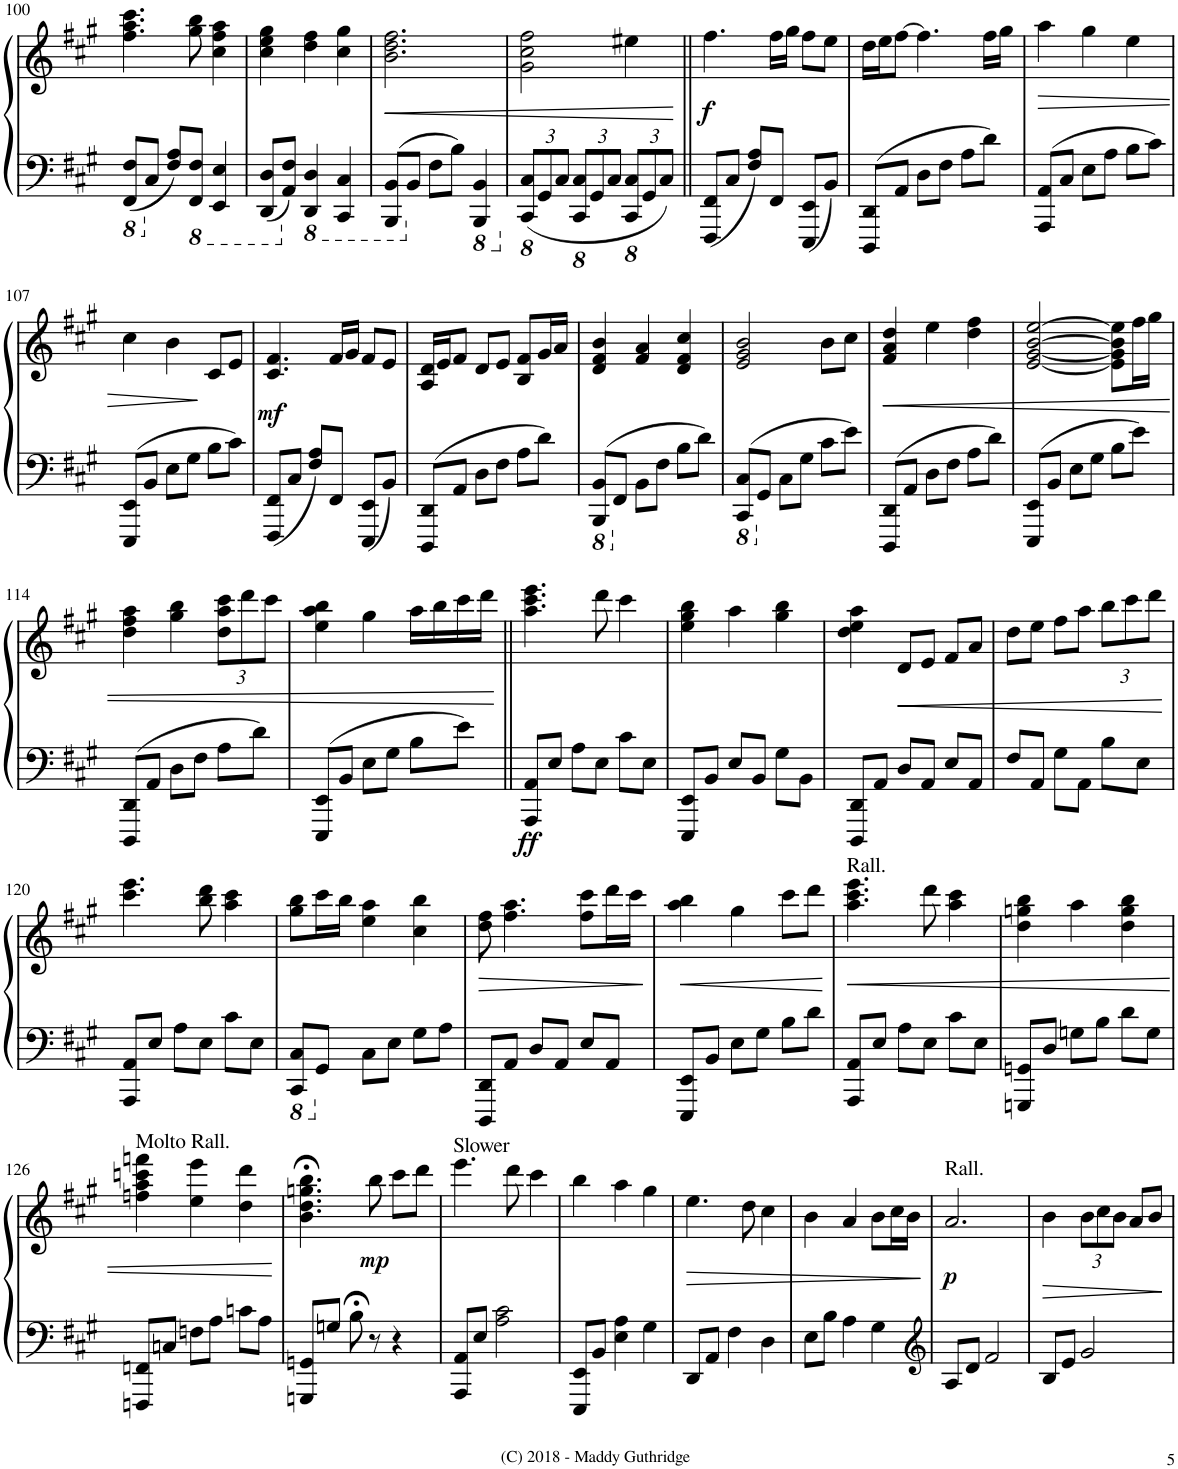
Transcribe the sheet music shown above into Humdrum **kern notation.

**kern	**kern	**dynam
*part1	*part1	*part1
*staff2	*staff1	*staff1/2
*I"Piano	*	*
*I'Pno.	*	*
!!LO:PB:g=z
*clefF4	*clefG2	*
*k[f#c#g#]	*k[f#c#g#]	*
*M3/4	*M3/4	*
*8ba	*	*
=100	=100	=100
8FFF#/ 8FF#/L	4.ff#\ 4.aa\ 4.ccc#\	.
*X8ba	*	*
8C#/J	.	.
8F#/ 8A/L	.	.
*8ba	*	*
8FFF#/ 8FF#/J	8gg#\ 8bb\	.
4EEE/ 4EE/	4cc#\ 4ff#\ 4aa\	.
=101	=101	=101
8DDD/ 8DD/L	4cc#\ 4ee\ 4gg#\	.
*X8ba	*	*
8AA/ 8F#/J	.	.
*8ba	*	*
4DDD/ 4DD/	4dd\ 4ff#\	.
4CCC#/ 4CC#/	4cc#\ 4gg#\	.
=102	=102	=102
!	!	!LO:HP:b
8BBBB/ 8BBB/L	2.b\ 2.dd\ 2.ff#\	<
*X8ba	*	*
8BB/J	.	.
8F#\L	.	.
8B\J	.	.
*8ba	*	*
4BBBB/ 4BBB/	.	.
=103	=103	=103
*X8ba	*	*
*8ba	*	*
*Xbrackettup	*	*
12CCC#/ 12CC#/L	2g#\ 2cc#\ 2ff#\	.
*X8ba	*	*
12GG#/	.	.
12C#/J	.	.
*8ba	*	*
12CCC#/ 12CC#/L	.	.
*X8ba	*	*
12GG#/	.	.
12C#/J	.	.
*8ba	*	*
12CCC#/ 12CC#/L	4ee#X\	.
*X8ba	*	*
12GG#/	.	.
12C#/J	.	.
.	.	[
=104||	=104||	=104||
!	!	!LO:DY:b
8FFF#/ 8FF#/L	4.ff#\	f
8C#/J	.	.
8F#/ 8A/L	.	.
8FF#/J	16ff#\LL	.
.	16gg#\JJ	.
8EEE/ 8EE/L	8ff#\L	.
8BB/J	8ee\J	.
=105	=105	=105
8DDD/ 8DD/L	16dd\LL	.
.	16ee\J	.
8AA/J	[8ff#\J	.
8D\L	4.ff#\]	.
8F#\J	.	.
8A\L	.	.
8d\J	16ff#\LL	.
.	16gg#\JJ	.
=106	=106	=106
!	!	!LO:HP:b
8AAA/ 8AA/L	4aa\	>
8C#/J	.	.
8E\L	4gg#\	.
8A\J	.	.
8B\L	4ee\	.
8c#\J	.	.
!!LO:LB:g=z
=107	=107	=107
8EEE/ 8EE/L	4cc#\	.
8BB/J	.	.
8E\L	4b\	.
8G#\J	.	.
8B\L	8c#/L	]
8c#\J	8e/J	.
=108	=108	=108
!	!	!LO:DY:b
8FFF#/ 8FF#/L	4.c#/ 4.f#/	mf
8C#/J	.	.
8F#/ 8A/L	.	.
8FF#/J	16f#/LL	.
.	16g#/JJ	.
8EEE/ 8EE/L	8f#/L	.
8BB/J	8e/J	.
=109	=109	=109
8DDD/ 8DD/L	16A/ 16d/LL	.
.	16e/J	.
8AA/J	8f#/J	.
8D\L	8d/L	.
8F#\J	8e/J	.
8A\L	8B/ 8f#/L	.
8d\J	16g#/L	.
.	16a/JJ	.
=110	=110	=110
*8ba	*	*
8BBBB/ 8BBB/L	4d/ 4f#/ 4b/	.
*X8ba	*	*
8FF#/J	.	.
8BB\L	4f#/ 4a/	.
8F#\J	.	.
8B\L	4d/ 4f#/ 4cc#/	.
8d\J	.	.
=111	=111	=111
*8ba	*	*
8CCC#/ 8CC#/L	2e/ 2g#/ 2b/	.
*X8ba	*	*
8GG#/J	.	.
8C#\L	.	.
8G#\J	.	.
8c#\L	8b\L	.
8e\J	8cc#\J	.
=112	=112	=112
!	!	!LO:HP:b
8DDD/ 8DD/L	4f#/ 4a/ 4dd/	<
8AA/J	.	.
8D\L	4ee\	.
8F#\J	.	.
8A\L	4dd\ 4ff#\	.
8d\J	.	.
=113	=113	=113
8EEE/ 8EE/L	[2e/ [2g#/ [2b/ [2ee/	.
8BB/J	.	.
8E\L	.	.
8G#\J	.	.
8B\L	8e\] 8g#\] 8b\] 8ee\]L	.
8e\J	16ff#\L	.
.	16gg#\JJ	.
!!LO:LB:g=z
=114	=114	=114
8DDD/ 8DD/L	4dd\ 4ff#\ 4aa\	.
8AA/J	.	.
8D\L	4gg#\ 4bb\	.
8F#\J	.	.
*	*Xbrackettup	*
8A\L	12dd\ 12aa\ 12ccc#\L	.
.	12ddd\	.
8d\J	.	.
.	12ccc#\J	.
=115	=115	=115
8EEE/ 8EE/L	4ee\ 4aa\ 4bb\	.
8BB/J	.	.
8E\L	4gg#\	.
8G#\J	.	.
8B\L	16aa\LL	.
.	16bb\	.
8e\J	16ccc#\	.
.	16ddd\JJ	.
.	.	[
=116||	=116||	=116||
!	!	!LO:DY:b=2
8AAA/ 8AA/L	4.aa\ 4.ccc#\ 4.eee\	ff
8E/J	.	.
8A\L	.	.
8E\J	8ddd\	.
8c#\L	4ccc#\	.
8E\J	.	.
=117	=117	=117
8EEE/ 8EE/L	4ee\ 4gg#\ 4bb\	.
8BB/J	.	.
8E/L	4aa\	.
8BB/J	.	.
8G#\L	4gg#\ 4bb\	.
8BB\J	.	.
=118	=118	=118
8DDD/ 8DD/L	4dd\ 4ee\ 4aa\	.
8AA/J	.	.
!	!	!LO:HP:b
8D/L	8d/L	<
8AA/J	8e/J	.
8E/L	8f#/L	.
8AA/J	8a/J	.
=119	=119	=119
8F#/L	8dd\L	.
8AA/J	8ee\J	.
8G#\L	8ff#\L	.
8AA\J	8aa\J	.
8B\L	12bb\L	.
.	12ccc#\	.
8E\J	.	.
.	12ddd\J	.
.	.	[
!!LO:LB:g=z
=120	=120	=120
8AAA/ 8AA/L	4.ccc#\ 4.eee\	.
8E/J	.	.
8A\L	.	.
8E\J	8bb\ 8ddd\	.
8c#\L	4aa\ 4ccc#\	.
8E\J	.	.
=121	=121	=121
*8ba	*	*
8CCC#/ 8CC#/L	8gg#\ 8bb\L	.
*X8ba	*	*
8GG#/J	16ccc#\L	.
.	16bb\JJ	.
8C#\L	4ee\ 4aa\	.
8E\J	.	.
8G#\L	4cc#\ 4bb\	.
8A\J	.	.
=122	=122	=122
!	!	!LO:HP:b
8DDD/ 8DD/L	8dd\ 8ff#\	>
8AA/J	4.ff#\ 4.aa\	.
8D/L	.	.
8AA/J	.	.
8E/L	8ff#\ 8ccc#\L	.
8AA/J	16ddd\L	.
.	16ccc#\JJ	.
.	.	]
=123	=123	=123
!	!	!LO:HP:b
8EEE/ 8EE/L	4aa\ 4bb\	<
8BB/J	.	.
8E\L	4gg#\	.
8G#\J	.	.
8B\L	8ccc#\L	.
8d\J	8ddd\J	.
.	.	[
=124	=124	=124
!	!LO:TX:a:t=Rall.	!
!	!	!LO:HP:b
8AAA/ 8AA/L	4.aa\ 4.ccc#\ 4.eee\	<
8E/J	.	.
8A\L	.	.
8E\J	8ddd\	.
8c#\L	4aa\ 4ccc#\	.
8E\J	.	.
=125	=125	=125
8GGGn/ 8GGn/L	4dd\ 4ggn\ 4bb\	.
8D/J	.	.
8Gn\L	4aa\	.
8B\J	.	.
8d\L	4dd\ 4gg\ 4bb\	.
8G\J	.	.
!!LO:LB:g=z
=126	=126	=126
!	!LO:TX:a:t=Molto Rall.	!
8FFFn/ 8FFn/L	4ffn\ 4aa\ 4cccn\ 4fffn\	.
8Cn/J	.	.
8Fn\L	4ee\ 4eee\	.
8A\J	.	.
8cn\L	4dd\ 4ddd\	.
8A\J	.	.
.	.	[
=127	=127	=127
8GGGn/ 8GGn/L	4.b\;< 4.dd\;< 4.ggn\;< 4.bb\;<	.
8Gn/J	.	.
8B;<\	.	.
!	!	!LO:DY:b
8r	8bb\	mp
4r	8ccc#\L	.
.	8ddd\J	.
=128	=128	=128
!	!LO:TX:a:t=Slower	!
8AAA/ 8AA/L	4.eee\	.
8E/J	.	.
2A\ 2c#\	.	.
.	8ddd\	.
.	4ccc#\	.
=129	=129	=129
8EEE/ 8EE/L	4bb\	.
8BB/J	.	.
4E\ 4A\	4aa\	.
4G#\	4gg#\	.
=130	=130	=130
!	!	!LO:HP:b
8DD/L	4.ee\	>
8AA/J	.	.
4F#\	.	.
.	8dd\	.
4D\	4cc#\	.
=131	=131	=131
8E\L	4b\	.
8B\J	.	.
4A\	4a/	.
4G#\	8b\L	.
.	16cc#\L	.
.	16b\JJ	.
.	.	]
=132	=132	=132
*clefG2	*	*
!	!LO:TX:a:t=Rall.	!
!	!	!LO:DY:b
8A/L	2.a/	p
8d/J	.	.
2f#/	.	.
=133	=133	=133
!	!	!LO:HP:b
8B/L	4b\	>
8e/J	.	.
2g#/	12b\L	.
.	12cc#\	.
.	12b\J	.
.	8a/L	.
.	8b/J	.
.	.	]
=	=	=
*-	*-	*-
